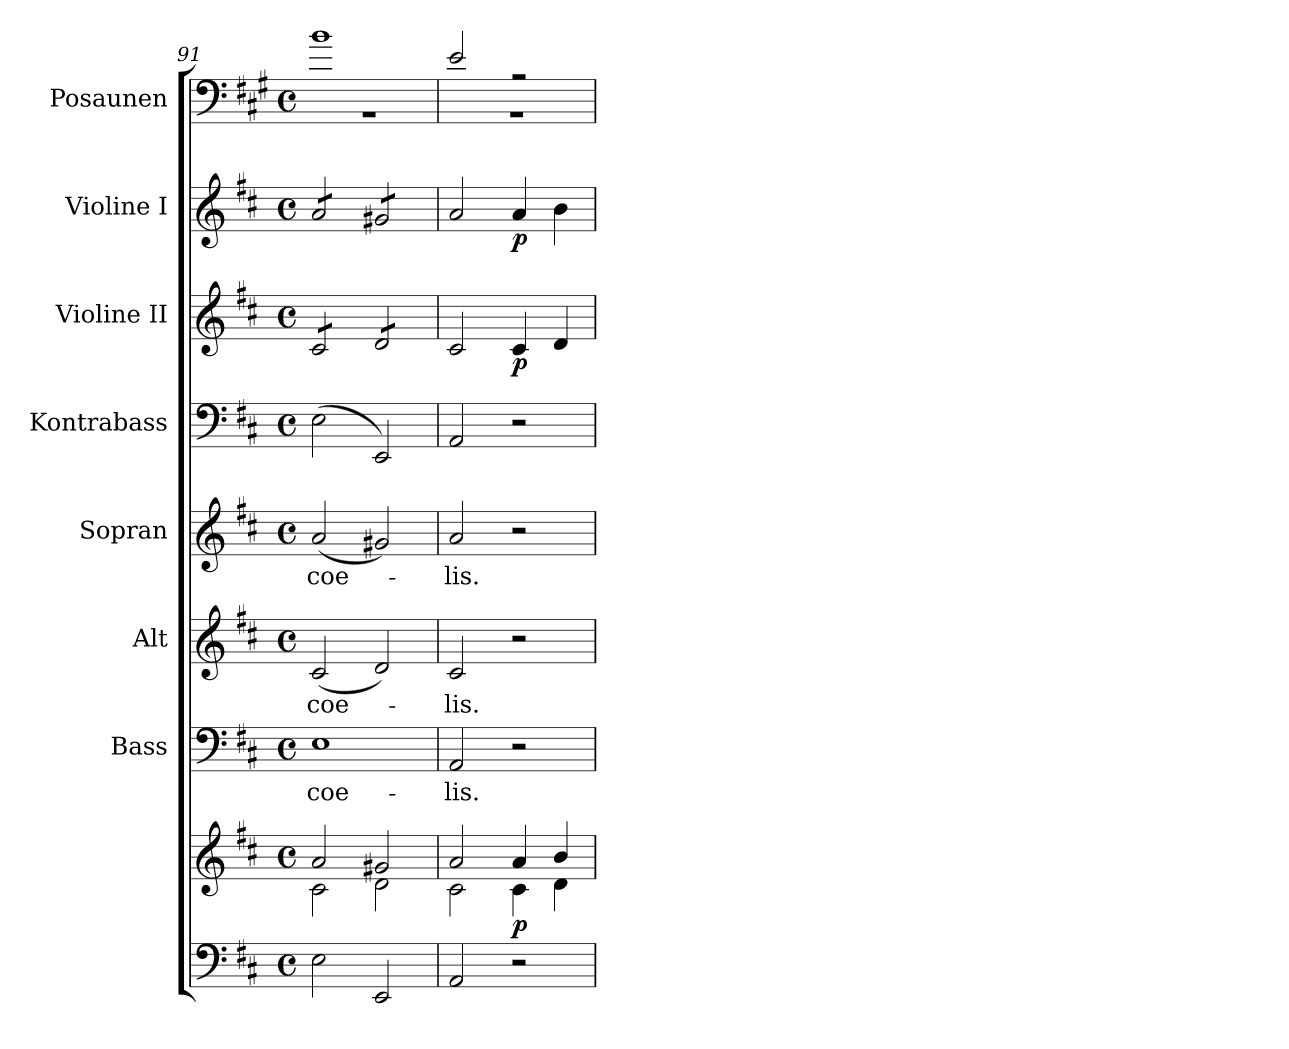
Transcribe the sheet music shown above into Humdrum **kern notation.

**kern	**kern	**dynam	**kern	**text	**kern	**text	**kern	**text	**kern	**kern	**dynam	**kern	**dynam	**kern
*part8	*part8	*part8	*part7	*part7	*part6	*part6	*part5	*part5	*part4	*part3	*part3	*part2	*part2	*part1
*staff9	*staff8	*staff8/9	*staff7	*staff7	*staff6	*staff6	*staff5	*staff5	*staff4	*staff3	*staff3	*staff2	*staff2	*staff1
*	*	*	*I"Bass	*	*I"Alt	*	*I"Sopran	*	*I"Kontrabass	*I"Violine II	*	*I"Violine I	*	*I"Posaunen
*	*	*	*I'B.	*	*I'A.	*	*I'S.	*	*I'Kb.	*I'Vl. II	*	*I'Vl. I	*	*I'Pos.
!!LO:PB:g=z
*clefF4	*clefG2	*	*clefF4	*	*clefG2	*	*clefG2	*	*clefF4	*clefG2	*	*clefG2	*	*clefF4
*	*	*	*	*	*	*	*	*	*ITrd7c12	*	*	*	*	*ITrd4c7
*k[f#c#]	*k[f#c#]	*	*k[f#c#]	*	*k[f#c#]	*	*k[f#c#]	*	*k[f#c#]	*k[f#c#]	*	*k[f#c#]	*	*k[f#c#]
*D:	*D:	*	*D:	*	*D:	*	*D:	*	*D:	*D:	*	*D:	*	*D:
*M4/4	*M4/4	*	*M4/4	*	*M4/4	*	*M4/4	*	*M4/4	*M4/4	*	*M4/4	*	*M4/4
*met(c)	*met(c)	*	*met(c)	*	*met(c)	*	*met(c)	*	*met(c)	*met(c)	*	*met(c)	*	*met(c)
=91	=91	=91	=91	=91	=91	=91	=91	=91	=91	=91	=91	=91	=91	=91
*	*^	*	*	*	*	*	*	*	*	*	*	*	*	*
!	!	!	!	!	!LO:LY:b	!	!LO:LY:b	!	!LO:LY:b	!	!	!	!	!	!
*	*	*	*	*	*	*	*	*	*	*	*	*	*	*	*^
*	*	*	*	*	*	*	*	*	*	*	*tremolo	*	*	*	*	*
*	*	*	*	*	*	*	*	*	*	*	*	*	*tremolo	*	*	*
2E\	2a/	2c#\	.	1E	coe-	(<2c#/	coe-	(<2a/	coe-	(>2EE\	8c#/L	.	8a/L	.	1e	1rBB
.	.	.	.	.	.	.	.	.	.	.	8c#/	.	8a/	.	.	.
.	.	.	.	.	.	.	.	.	.	.	8c#/	.	8a/	.	.	.
.	.	.	.	.	.	.	.	.	.	.	8c#/J	.	8a/J	.	.	.
2EE/	2g#X/	2d\	.	.	.	2d/)	.	2g#X/)	.	2EEE/)	8d/L	.	8g#X/L	.	.	.
.	.	.	.	.	.	.	.	.	.	.	8d/	.	8g#X/	.	.	.
.	.	.	.	.	.	.	.	.	.	.	8d/	.	8g#X/	.	.	.
.	.	.	.	.	.	.	.	.	.	.	8d/J	.	8g#X/J	.	.	.
*	*	*	*	*	*	*	*	*	*	*	*	*	*Xtremolo	*	*	*
*	*	*	*	*	*	*	*	*	*	*	*Xtremolo	*	*	*	*	*
=92	=92	=92	=92	=92	=92	=92	=92	=92	=92	=92	=92	=92	=92	=92	=92	=92
!	!	!	!	!	!LO:LY:b	!	!LO:LY:b	!	!LO:LY:b	!	!	!	!	!	!	!
2AA/	2a/	2c#\	.	2AA/	-lis.	2c#/	-lis.	2a/	-lis.	2AAA/	2c#/	.	2a/	.	2A/	1rBB
!	!	!	!LO:DY:b	!	!	!	!	!	!	!	!	!LO:DY:b	!	!LO:DY:b	!	!
2r	4a/	4c#\	p	2r	.	2r	.	2r	.	2r	4c#/	p	4a/	p	2rA	.
.	4b/	4d\	.	.	.	.	.	.	.	.	4d/	.	4b\	.	.	.
*	*v	*v	*	*	*	*	*	*	*	*	*	*	*	*	*v	*v
=	=	=	=	=	=	=	=	=	=	=	=	=	=	=
*-	*-	*-	*-	*-	*-	*-	*-	*-	*-	*-	*-	*-	*-	*-
